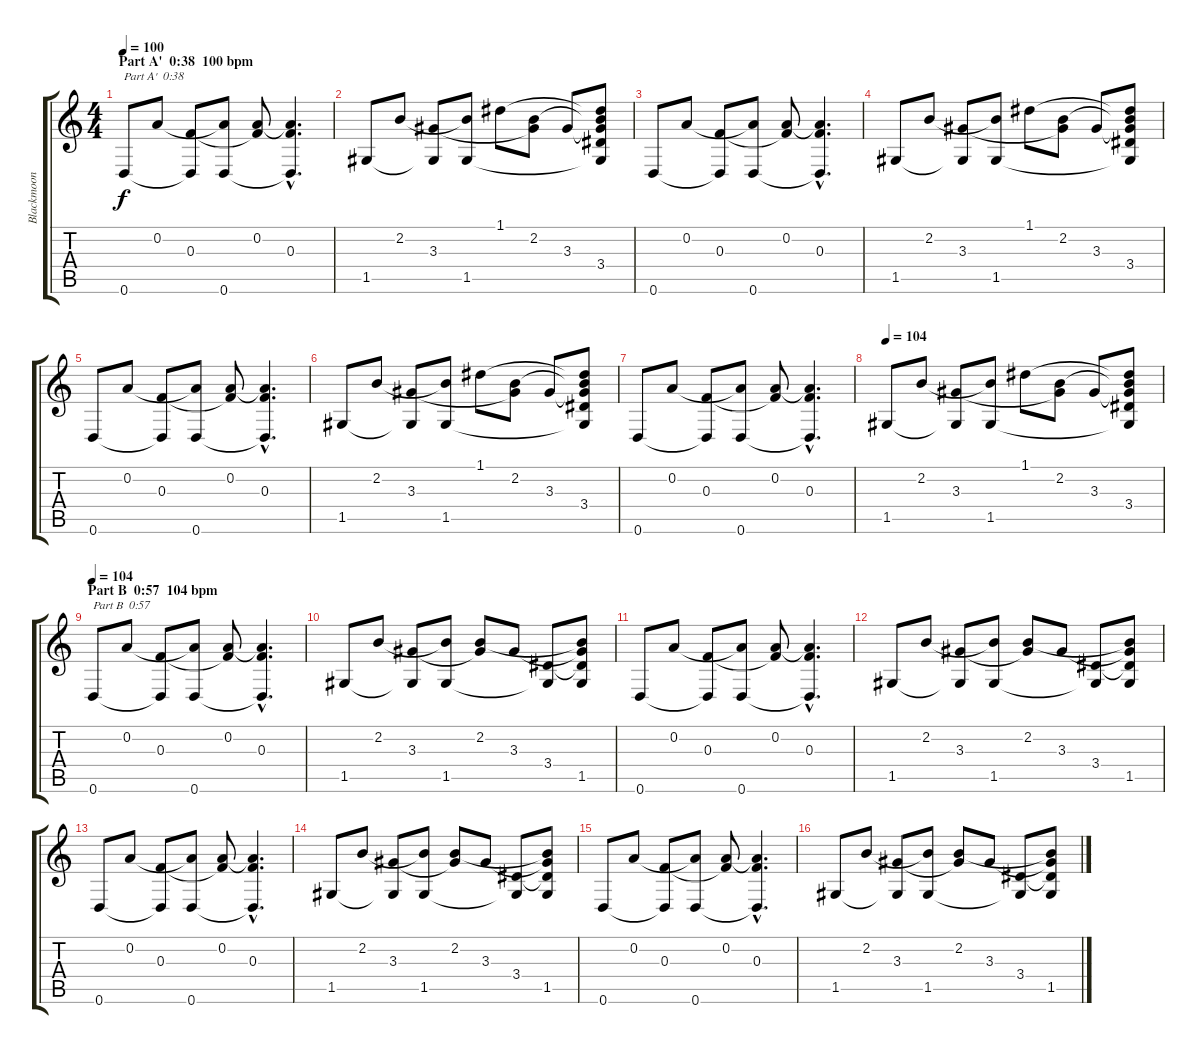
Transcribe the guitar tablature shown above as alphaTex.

\track ("Blackmoon" "Blackmoon") {instrument overdrivenguitar}
\staff {score tabs}
\tuning (D4 A3 F3 C3 G2 D2) {hide}
\ts (4 4)
\section ("" "Part A'  0:38  100 bpm")
\tempo 100
\clef g2
\ks c
0.6.8{txt "Part A'  0:38" dy f} 0.2.8 (0.3 0.6{t}).8 (0.2{t} 0.6).8 (0.2 0.3{t}).8 (0.2{hac t} 0.3{hac} 0.6{hac t}).4{d} |
1.5.8 2.2.8 (3.3 1.5{t}).8 (2.2{t} 1.5).8 1.1.8 (2.2 3.3{t}).8 3.3.8 (1.1{t} 2.2{t} 3.3{t} 3.4 1.5{t}).8 |
0.6.8 0.2.8 (0.3 0.6{t}).8 (0.2{t} 0.6).8 (0.2 0.3{t}).8 (0.2{hac t} 0.3{hac} 0.6{hac t}).4{d} |
1.5.8 2.2.8 (3.3 1.5{t}).8 (2.2{t} 1.5).8 1.1.8 (2.2 3.3{t}).8 3.3.8 (1.1{t} 2.2{t} 3.3{t} 3.4 1.5{t}).8 |
0.6.8 0.2.8 (0.3 0.6{t}).8 (0.2{t} 0.6).8 (0.2 0.3{t}).8 (0.2{hac t} 0.3{hac} 0.6{hac t}).4{d} |
1.5.8 2.2.8 (3.3 1.5{t}).8 (2.2{t} 1.5).8 1.1.8 (2.2 3.3{t}).8 3.3.8 (1.1{t} 2.2{t} 3.3{t} 3.4 1.5{t}).8 |
0.6.8 0.2.8 (0.3 0.6{t}).8 (0.2{t} 0.6).8 (0.2 0.3{t}).8 (0.2{hac t} 0.3{hac} 0.6{hac t}).4{d} |
\tempo 104
1.5.8 2.2.8 (3.3 1.5{t}).8 (2.2{t} 1.5).8 1.1.8 (2.2 3.3{t}).8 3.3.8 (1.1{t} 2.2{t} 3.3{t} 3.4 1.5{t}).8 |
\section ("" "Part B  0:57  104 bpm")
\tempo 104
0.6.8{txt "Part B  0:57"} 0.2.8 (0.3 0.6{t}).8 (0.2{t} 0.6).8 (0.2 0.3{t}).8 (0.2{hac t} 0.3{hac} 0.6{hac t}).4{d} |
1.5.8 2.2.8 (3.3 1.5{t}).8 (2.2{t} 1.5).8 (2.2 3.3{t}).8 3.3.8 (3.4 1.5{t}).8 (2.2{t} 3.3{t} 3.4{t} 1.5).8 |
0.6.8 0.2.8 (0.3 0.6{t}).8 (0.2{t} 0.6).8 (0.2 0.3{t}).8 (0.2{hac t} 0.3{hac} 0.6{hac t}).4{d} |
1.5.8 2.2.8 (3.3 1.5{t}).8 (2.2{t} 1.5).8 (2.2 3.3{t}).8 3.3.8 (3.4 1.5{t}).8 (2.2{t} 3.3{t} 3.4{t} 1.5).8 |
0.6.8 0.2.8 (0.3 0.6{t}).8 (0.2{t} 0.6).8 (0.2 0.3{t}).8 (0.2{hac t} 0.3{hac} 0.6{hac t}).4{d} |
1.5.8 2.2.8 (3.3 1.5{t}).8 (2.2{t} 1.5).8 (2.2 3.3{t}).8 3.3.8 (3.4 1.5{t}).8 (2.2{t} 3.3{t} 3.4{t} 1.5).8 |
0.6.8 0.2.8 (0.3 0.6{t}).8 (0.2{t} 0.6).8 (0.2 0.3{t}).8 (0.2{hac t} 0.3{hac} 0.6{hac t}).4{d} |
1.5.8 2.2.8 (3.3 1.5{t}).8 (2.2{t} 1.5).8 (2.2 3.3{t}).8 3.3.8 (3.4 1.5{t}).8 (2.2{t} 3.3{t} 3.4{t} 1.5).8
